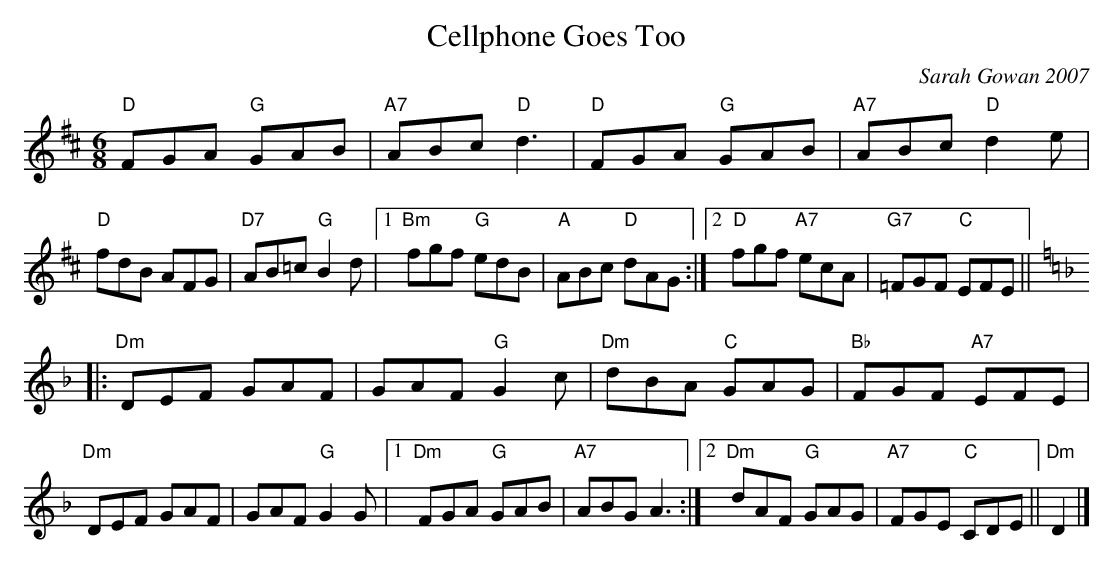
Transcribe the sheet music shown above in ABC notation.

X:1
T:Cellphone Goes Too
C:Sarah Gowan 2007
M: 6/8
K: D
"D"FGA "G"GAB | "A7"ABc "D"d3 |"D"FGA "G"GAB | "A7"ABc "D"d2e |
"D"fdB AFG | "D7"AB=c "G"B2d |1"Bm"fgf "G"edB|"A"ABc "D"dAG:|2"D"fgf "A7"ecA|"G7" =FGF "C"EFE ||
K:Dm
|: "Dm"DEF GAF | GAF "G"G2 c | "Dm"dBA "C"GAG | "Bb"FGF "A7"EFE |
"Dm"DEF GAF | GAF "G"G2 G |1"Dm"FGA "G"GAB | "A7"ABG A3 :|2"Dm"dAF "G"GAG|"A7"FGE "C"CDE||"Dm"D2|]
